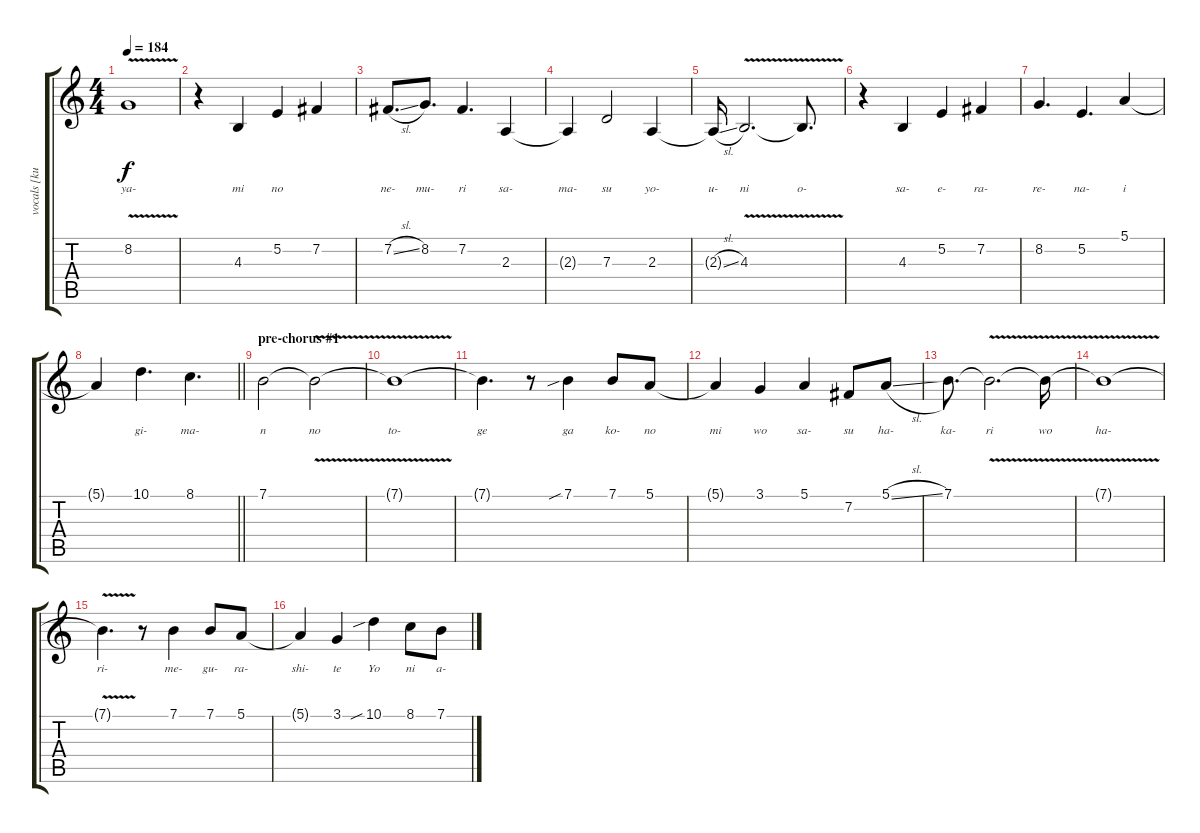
\track ("vocals [kuroneko]" "vocals [ku") {instrument flute}
\staff {score tabs}
\tuning (E4 B3 G3 D3 A2 E2) {hide}
\ts (4 4)
\tempo 184
\clef g2
\ks c
8.2{v t}.1{lyrics (0 "ya-") lyrics (1 "") lyrics (2 "") lyrics (3 "") lyrics (4 "") dy f} |
r.4 4.3.4{lyrics (0 "mi") lyrics (1 "") lyrics (2 "") lyrics (3 "") lyrics (4 "")} 5.2.4{lyrics (0 "no") lyrics (1 "") lyrics (2 "") lyrics (3 "") lyrics (4 "")} 7.2.4{lyrics (0 "") lyrics (1 "") lyrics (2 "") lyrics (3 "") lyrics (4 "")} |
7.2{sl}.8{d lyrics (0 "ne-") lyrics (1 "") lyrics (2 "") lyrics (3 "") lyrics (4 "")} 8.2.8{d lyrics (0 "mu-") lyrics (1 "") lyrics (2 "") lyrics (3 "") lyrics (4 "")} 7.2.4{d lyrics (0 "ri") lyrics (1 "") lyrics (2 "") lyrics (3 "") lyrics (4 "")} 2.3.4{lyrics (0 "sa-") lyrics (1 "") lyrics (2 "") lyrics (3 "") lyrics (4 "")} |
2.3{t}.4{lyrics (0 "ma-") lyrics (1 "") lyrics (2 "") lyrics (3 "") lyrics (4 "")} 7.3.2{lyrics (0 "su") lyrics (1 "") lyrics (2 "") lyrics (3 "") lyrics (4 "")} 2.3.4{lyrics (0 "yo-") lyrics (1 "") lyrics (2 "") lyrics (3 "") lyrics (4 "")} |
2.3{sl t}.16{lyrics (0 "u-") lyrics (1 "") lyrics (2 "") lyrics (3 "") lyrics (4 "")} 4.3{v}.2{d lyrics (0 "ni") lyrics (1 "") lyrics (2 "") lyrics (3 "") lyrics (4 "")} 4.3{t}.8{d lyrics (0 "o-") lyrics (1 "") lyrics (2 "") lyrics (3 "") lyrics (4 "")} |
r.4 4.3.4{lyrics (0 "sa-") lyrics (1 "") lyrics (2 "") lyrics (3 "") lyrics (4 "")} 5.2.4{lyrics (0 "e-") lyrics (1 "") lyrics (2 "") lyrics (3 "") lyrics (4 "")} 7.2.4{lyrics (0 "ra-") lyrics (1 "") lyrics (2 "") lyrics (3 "") lyrics (4 "")} |
8.2.4{d lyrics (0 "re-") lyrics (1 "") lyrics (2 "") lyrics (3 "") lyrics (4 "")} 5.2.4{d lyrics (0 "na-") lyrics (1 "") lyrics (2 "") lyrics (3 "") lyrics (4 "")} 5.1.4{lyrics (0 "i") lyrics (1 "") lyrics (2 "") lyrics (3 "") lyrics (4 "")} |
\barLineRight lightlight
5.1{t}.4{lyrics (0 "") lyrics (1 "") lyrics (2 "") lyrics (3 "") lyrics (4 "")} 10.1.4{d lyrics (0 "gi-") lyrics (1 "") lyrics (2 "") lyrics (3 "") lyrics (4 "")} 8.1.4{d lyrics (0 "ma-") lyrics (1 "") lyrics (2 "") lyrics (3 "") lyrics (4 "")} |
\section ("" "pre-chorus #1")
7.1.2{lyrics (0 "n") lyrics (1 "") lyrics (2 "") lyrics (3 "") lyrics (4 "")} 7.1{v t}.2{lyrics (0 "no") lyrics (1 "") lyrics (2 "") lyrics (3 "") lyrics (4 "")} |
7.1{t}.1{lyrics (0 "to-") lyrics (1 "") lyrics (2 "") lyrics (3 "") lyrics (4 "")} |
7.1{t}.4{d lyrics (0 "ge") lyrics (1 "") lyrics (2 "") lyrics (3 "") lyrics (4 "")} r.8 7.1{sib}.4{lyrics (0 "ga") lyrics (1 "") lyrics (2 "") lyrics (3 "") lyrics (4 "")} 7.1.8{lyrics (0 "ko-") lyrics (1 "") lyrics (2 "") lyrics (3 "") lyrics (4 "")} 5.1.8{lyrics (0 "no") lyrics (1 "") lyrics (2 "") lyrics (3 "") lyrics (4 "")} |
5.1{t}.4{lyrics (0 "mi") lyrics (1 "") lyrics (2 "") lyrics (3 "") lyrics (4 "")} 3.1.4{lyrics (0 "wo") lyrics (1 "") lyrics (2 "") lyrics (3 "") lyrics (4 "")} 5.1.4{lyrics (0 "sa-") lyrics (1 "") lyrics (2 "") lyrics (3 "") lyrics (4 "")} 7.2.8{lyrics (0 "su") lyrics (1 "") lyrics (2 "") lyrics (3 "") lyrics (4 "")} 5.1{sl}.8{lyrics (0 "ha-") lyrics (1 "") lyrics (2 "") lyrics (3 "") lyrics (4 "")} |
7.1.8{d lyrics (0 "ka-") lyrics (1 "") lyrics (2 "") lyrics (3 "") lyrics (4 "")} 7.1{v t}.2{d lyrics (0 "ri") lyrics (1 "") lyrics (2 "") lyrics (3 "") lyrics (4 "")} 7.1{t}.16{lyrics (0 "wo") lyrics (1 "") lyrics (2 "") lyrics (3 "") lyrics (4 "")} |
7.1{v t}.1{lyrics (0 "ha-") lyrics (1 "") lyrics (2 "") lyrics (3 "") lyrics (4 "")} |
7.1{t}.4{d lyrics (0 "ri-") lyrics (1 "") lyrics (2 "") lyrics (3 "") lyrics (4 "")} r.8 7.1.4{lyrics (0 "me-") lyrics (1 "") lyrics (2 "") lyrics (3 "") lyrics (4 "")} 7.1.8{lyrics (0 "gu-") lyrics (1 "") lyrics (2 "") lyrics (3 "") lyrics (4 "")} 5.1.8{lyrics (0 "ra-") lyrics (1 "") lyrics (2 "") lyrics (3 "") lyrics (4 "")} |
5.1{t}.4{lyrics (0 "shi-") lyrics (1 "") lyrics (2 "") lyrics (3 "") lyrics (4 "")} 3.1.4{lyrics (0 "te") lyrics (1 "") lyrics (2 "") lyrics (3 "") lyrics (4 "")} 10.1{sib}.4{lyrics (0 "Yo") lyrics (1 "") lyrics (2 "") lyrics (3 "") lyrics (4 "")} 8.1.8{lyrics (0 "ni") lyrics (1 "") lyrics (2 "") lyrics (3 "") lyrics (4 "")} 7.1.8{lyrics (0 "a-") lyrics (1 "") lyrics (2 "") lyrics (3 "") lyrics (4 "")}
